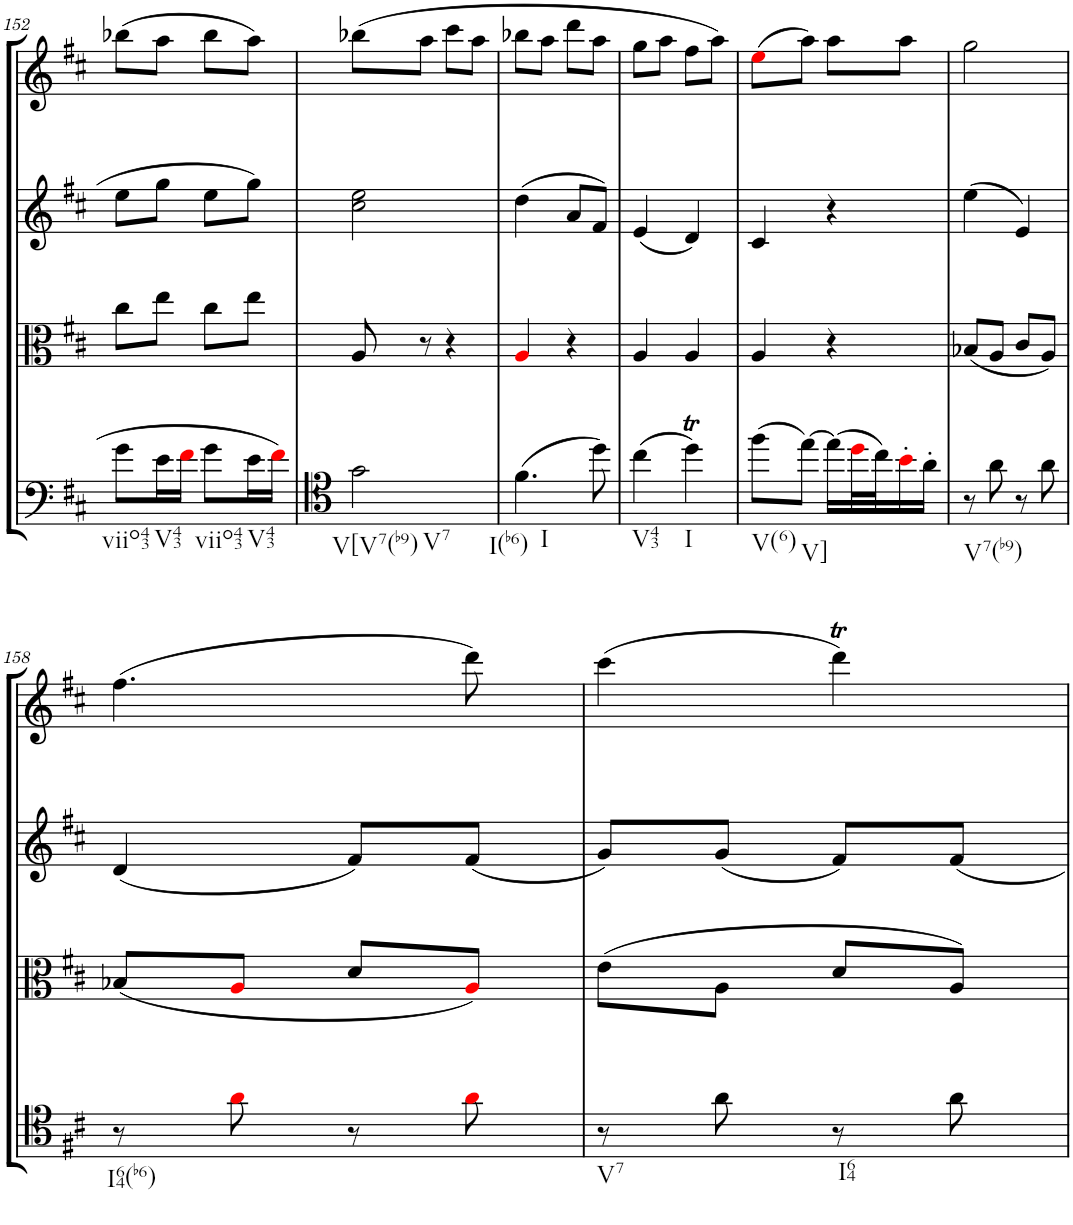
**kern	**kern	**kern	**kern
*part4	*part3	*part2	*part1
*staff4	*staff3	*staff2	*staff1
*I"Cello	*I"Viola	*I"2nd Violin	*I"1st Violin
*	*I'Vla	*I'Vln	*I'Vln
!!LO:PB:g=z
*clefC4	*clefC3	*clefG2	*clefG2
*k[f#c#]	*k[f#c#]	*k[f#c#]	*k[f#c#]
*M2/4	*M2/4	*M2/4	*M2/4
=152	=152	=152	=152
!LO:TX:b:t=viio43	!	!	!
8g\L	8cc#\L	8ee\L	(8bb-X\L
!LO:TX:b:t=V43	!	!	!
16e\L	8ee\J	8gg\J	8aa\J
16f#i\JJ	.	.	.
!LO:TX:b:t=viio43	!	!	!
8g\L	8cc#\L	8ee\L	8bb-\L
!LO:TX:b:t=V43	!	!	!
16e\L	8ee\J	8gg\J	8aa\J)
16f#i\JJ	.	.	.
=153	=153	=153	=153
!LO:TX:b:t=V[V7(b9)	!	!	!
!LO:TX:b:t=V7	!	!	!
2g\	8A/	2cc#\ 2ee\	(8bb-X\L
.	8r	.	8aa\J
.	4r	.	8ccc#\L
.	.	.	8aa\J
=154	=154	=154	=154
!LO:TX:b:t=I(b6)	!	!	!
!LO:TX:b:t=I	!	!	!
(4.f#\	4Ai/	(4dd\	8bb-X\L
.	.	.	8aa\J
.	4r	8a/L	8ddd\L
8dd\)	.	8f#/J)	8aa\J
=155	=155	=155	=155
!LO:TX:b:t=V43	!	!	!
(4cc#\	4A/	(4e/	8gg\L
.	.	.	8aa\J
!LO:TX:b:t=I	!	!	!
4ddT\)	4A/	4d/)	8ff#\L
.	.	.	8aa\J)
=156	=156	=156	=156
!LO:TX:b:t=V(6)	!	!	!
(8ff#\L	4A/	4c#/	(8eei\L
!LO:TX:b:t=V]	!	!	!
[8ee\J)	.	.	8aa\J)
(16ee\LL]	4r	4r	8aa\L
32ddi\L	.	.	.
32cc#\J)	.	.	.
16b'i\	.	.	8aa\J
16a'\JJ	.	.	.
=157	=157	=157	=157
!LO:TX:b:t=V7(b9)	!	!	!
8r	(8B-X/L	(4ee\	2gg\
8a\	8A/J	.	.
8r	8c#/L	4e/)	.
8a\	8A/J)	.	.
!!LO:LB:g=z
=158	=158	=158	=158
!LO:TX:b:t=I64(b6)	!	!	!
8r	(8B-X/L	(4d/	(4.ff#\
8ai\	8Ai/J	.	.
8r	8d/L	8f#/L)	.
8ai\	8Ai/J)	(8f#/J	8ddd\)
=159	=159	=159	=159
!LO:TX:b:t=V7	!	!	!
8r	(8e\L	8g/L)	(4ccc#\
8a\	8A\J	(8g/J	.
!LO:TX:b:t=I64	!	!	!
8r	8d/L	8f#/L)	4dddT\)
8a\	8A/J)	8f#/J	.
=	=	=	=
*-	*-	*-	*-
